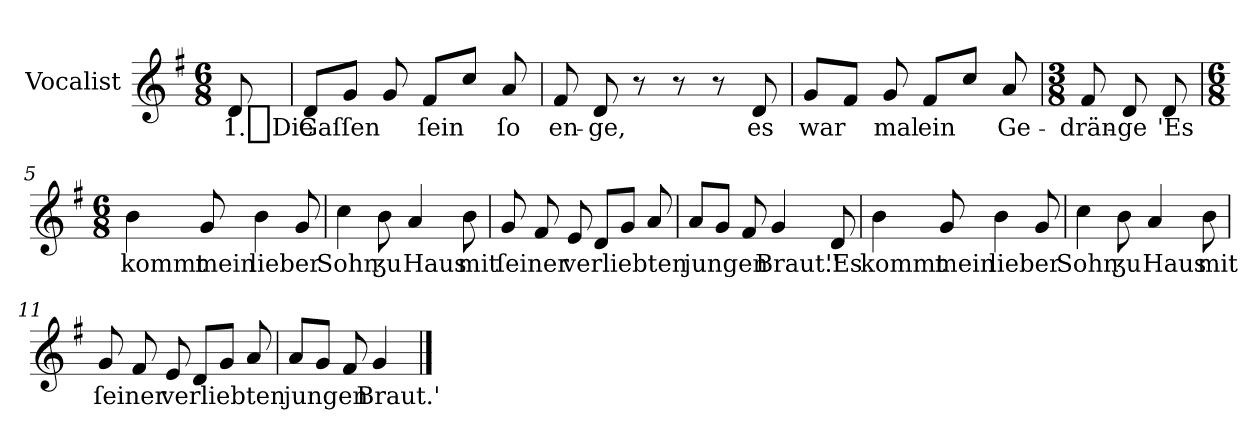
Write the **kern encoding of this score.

**kern	**text
*part1	*part1
*staff1	*staff1
*I"Vocalist	*
*k[f#]	*
*G:	*
*M6/8	*
=	=
8d	1._Die
=1	=1
8dL	Gaſſen
8gJ	.
8g	.
8f#L	ſein
8ccJ	.
8a	ſo
=2	=2
8f#	en-
8d	-ge,
8r	.
8r	.
8r	.
8d	es
=3	=3
8gL	war
8f#J	.
8g	mal
8f#L	ein
8ccJ	.
8a	Ge-
=4	=4
*M3/8	*
8f#	-drän-
8d	-ge
8d	'Es
=5	=5
*M6/8	*
4b	kommt
8g	mein
4b	lieber
8g	.
=6	=6
4cc	Sohn
8b	ʒu
4a	Haus
8b	mit
=7	=7
8g	ſeiner
8f#	.
8e	verliebten
8dL	.
8gJ	.
8a	.
=8	=8
8aL	jungen
8gJ	.
8f#	.
4g	Braut.'
8d	'Es
=9	=9
4b	kommt
8g	mein
4b	lieber
8g	.
=10	=10
4cc	Sohn
8b	ʒu
4a	Haus
8b	mit
=11	=11
8g	ſeiner
8f#	.
8e	verliebten
8dL	.
8gJ	.
8a	.
=12	=12
8aL	jungen
8gJ	.
8f#	.
4g	Braut.'
==	==
*-	*-
